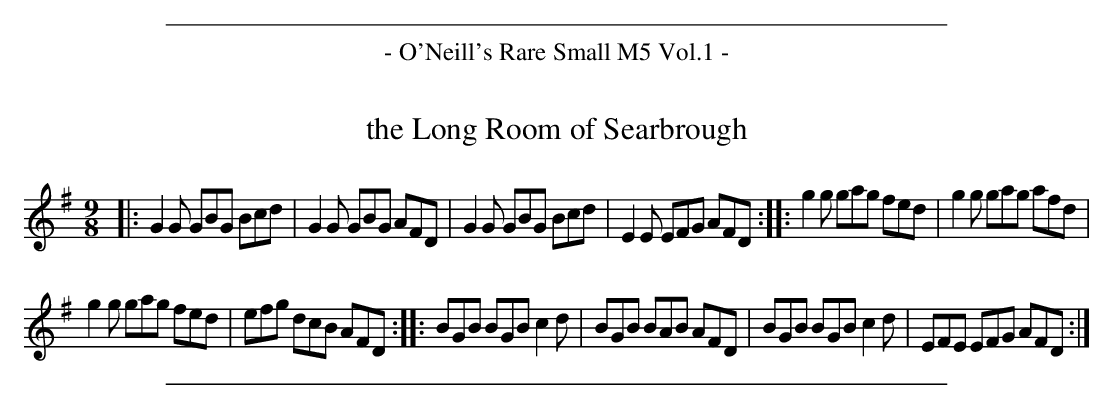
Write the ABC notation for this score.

X:1
T: the Long Room of Searbrough
M: 9/8
L: 1/8
K: G
|:\
G2G GBG Bcd | G2G GBG AFD | G2G GBG Bcd | E2E EFG AFD :: g2g gag fed | g2g gag afd |
g2g gag fed | efg dcB AFD :: BGB BGB c2d | BGB BAB AFD | BGB BGB c2d | EFE EFG AFD :|
